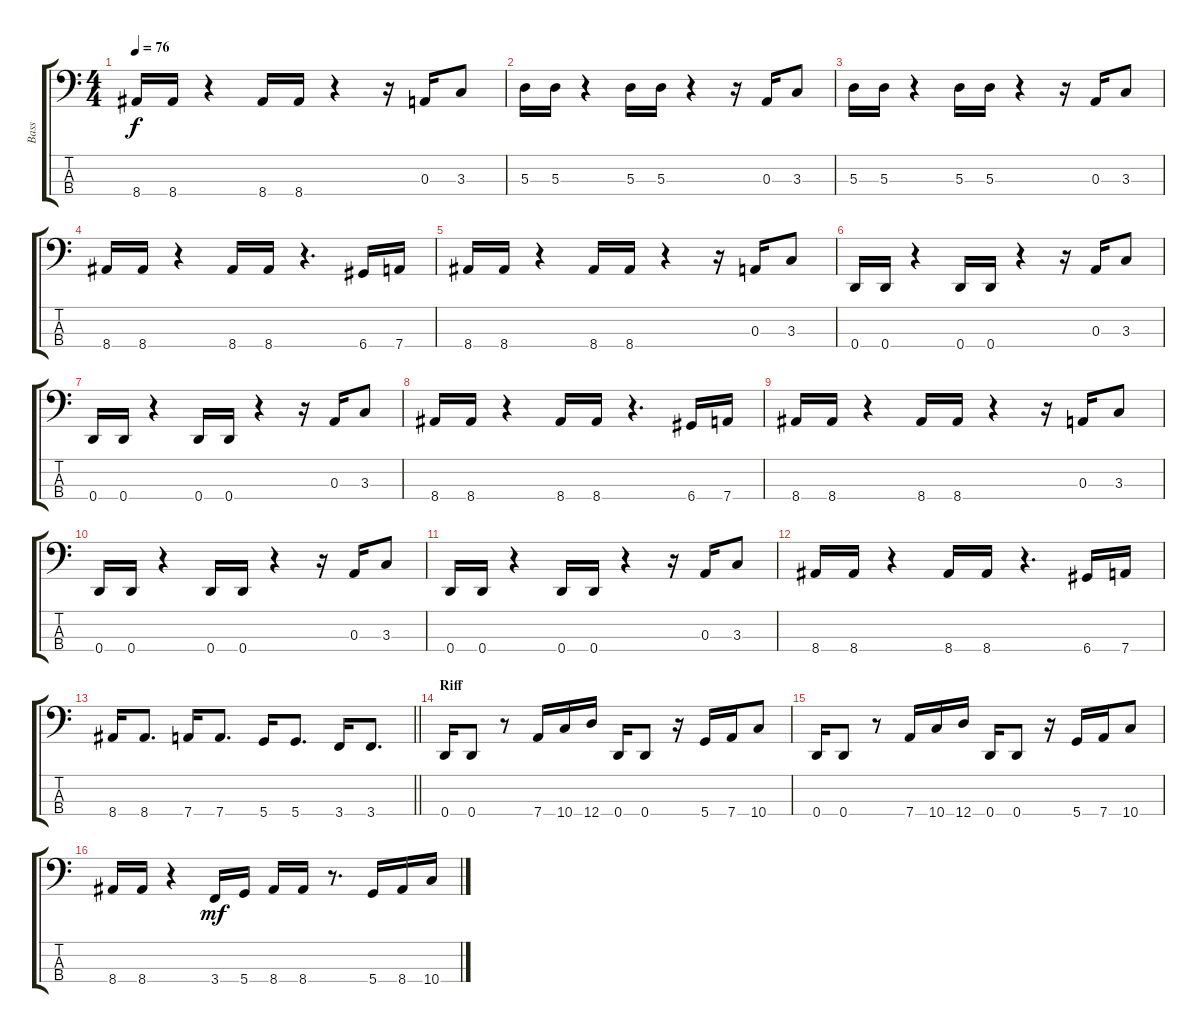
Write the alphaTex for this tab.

\track ("Bass" "Bass") {instrument electricbassfinger}
\staff {score tabs}
\tuning (G2 D2 A1 D1) {hide}
\ts (4 4)
\tempo 76
\clef f4
\ks c
8.4.16{dy f} 8.4.16 r.4 8.4.16 8.4.16 r.4 r.16 0.3.16 3.3.8 |
5.3.16 5.3.16 r.4 5.3.16 5.3.16 r.4 r.16 0.3.16 3.3.8 |
5.3.16 5.3.16 r.4 5.3.16 5.3.16 r.4 r.16 0.3.16 3.3.8 |
8.4.16 8.4.16 r.4 8.4.16 8.4.16 r.4{d} 6.4.16 7.4.16 |
8.4.16 8.4.16 r.4 8.4.16 8.4.16 r.4 r.16 0.3.16 3.3.8 |
0.4.16 0.4.16 r.4 0.4.16 0.4.16 r.4 r.16 0.3.16 3.3.8 |
0.4.16 0.4.16 r.4 0.4.16 0.4.16 r.4 r.16 0.3.16 3.3.8 |
8.4.16 8.4.16 r.4 8.4.16 8.4.16 r.4{d} 6.4.16 7.4.16 |
8.4.16 8.4.16 r.4 8.4.16 8.4.16 r.4 r.16 0.3.16 3.3.8 |
0.4.16 0.4.16 r.4 0.4.16 0.4.16 r.4 r.16 0.3.16 3.3.8 |
0.4.16 0.4.16 r.4 0.4.16 0.4.16 r.4 r.16 0.3.16 3.3.8 |
8.4.16 8.4.16 r.4 8.4.16 8.4.16 r.4{d} 6.4.16 7.4.16 |
\barLineRight lightlight
8.4.16 8.4.8{d} 7.4.16 7.4.8{d} 5.4.16 5.4.8{d} 3.4.16 3.4.8{d} |
\section ("" "Riff")
0.4.16 0.4.8 r.8 7.4.16 10.4.16 12.4.16 0.4.16 0.4.8 r.16 5.4.16 7.4.16 10.4.8 |
0.4.16 0.4.8 r.8 7.4.16 10.4.16 12.4.16 0.4.16 0.4.8 r.16 5.4.16 7.4.16 10.4.8 |
8.4.16 8.4.16 r.4 3.4.16{dy mf} 5.4.16 8.4.16 8.4.16 r.8{d} 5.4.16 8.4.16 10.4.16
